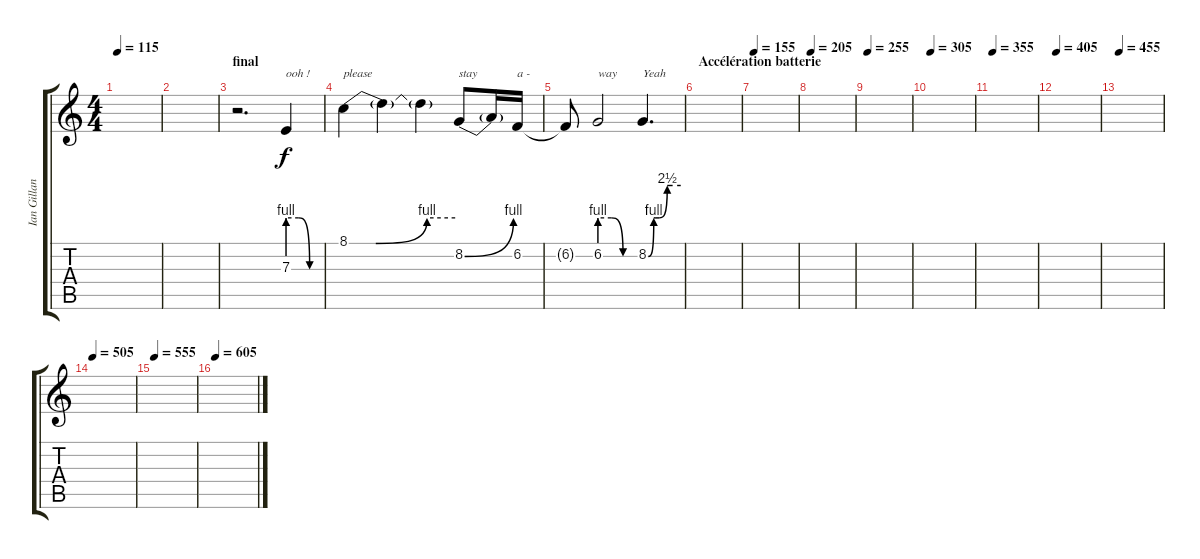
\track ("Ian Gillan" "Ian Gillan") {instrument brasssection}
\staff {score tabs}
\tuning (E4 B3 G3 D3 A2 E2) {hide}
\ts (4 4)
\tempo 115
\clef g2
\ks c
|
|
\section ("" "final")
r.2{d} 7.3{be (custom 0 4 20 4 40 0 60 0)}.4{txt "ooh !"} |
8.1{be (custom 0 0 15 0 44 4 60 4)}.4{txt "please"} 8.1{t}.4 8.1{t}.4 8.2{be (bend 0 0 60 4)}.8{txt "stay"} 8.2{t}.16 6.2.16{txt "a -"} |
6.2{t}.8 6.2{be (custom 0 4 20 4 40 0 60 0)}.2{txt "way"} 8.2{be (custom 0 0 10 4 14 4 20 4 35 10 45 10 60 10)}.4{d txt "Yeah"} |
\section ("" "Accélération batterie")
|
\tempo 155
|
\tempo 205
|
\tempo 255
|
\tempo 305
|
\tempo 355
|
\tempo 405
|
\tempo 455
|
\tempo 505
|
\tempo 555
|
\tempo 605
